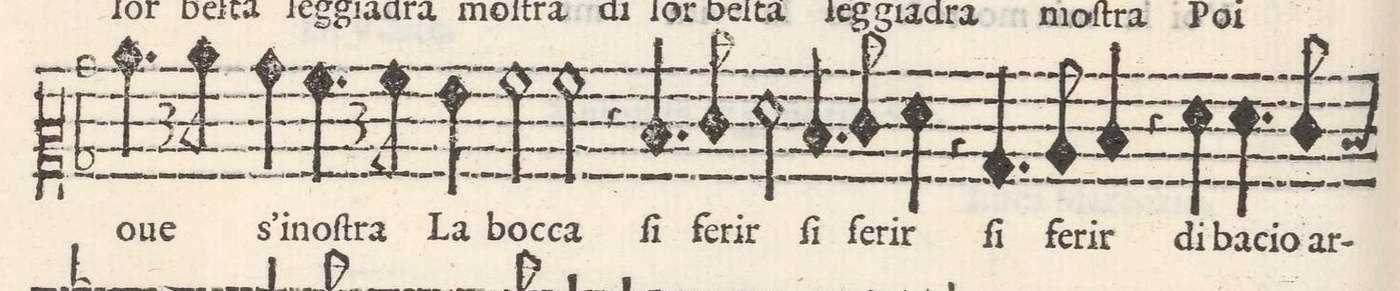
**kern	**text
*I"ALTO	*
*clefC2	*
*k[b-]	*
*met(c)	*
*M4/4	*
4.cc\	oue
8cc\	s'i-
8cc\yy	.
8cc\yy	.
4b-\	-no
=56-	=56-
4.a\	ſtra
8a\	.
8a\yy	.
8a\yy	.
4g\	La
=57-	=57-
2a\	boc-
2a\	-ca
=58-	=58-
4r	.
4.d/	ſi
8eny/	fe-
2f\	-rir
=59-	=59-
4.d/	ſi
8e/	fe-
4f\	-rir
=60-	=60-
4r	.
4.B-/	ſi
8c/	fe-
4d/	-rir
=61-	=61-
4r	.
4f\	di
4.f\	ba-
8e/	-cio
=62-	=62-
*-	*-
